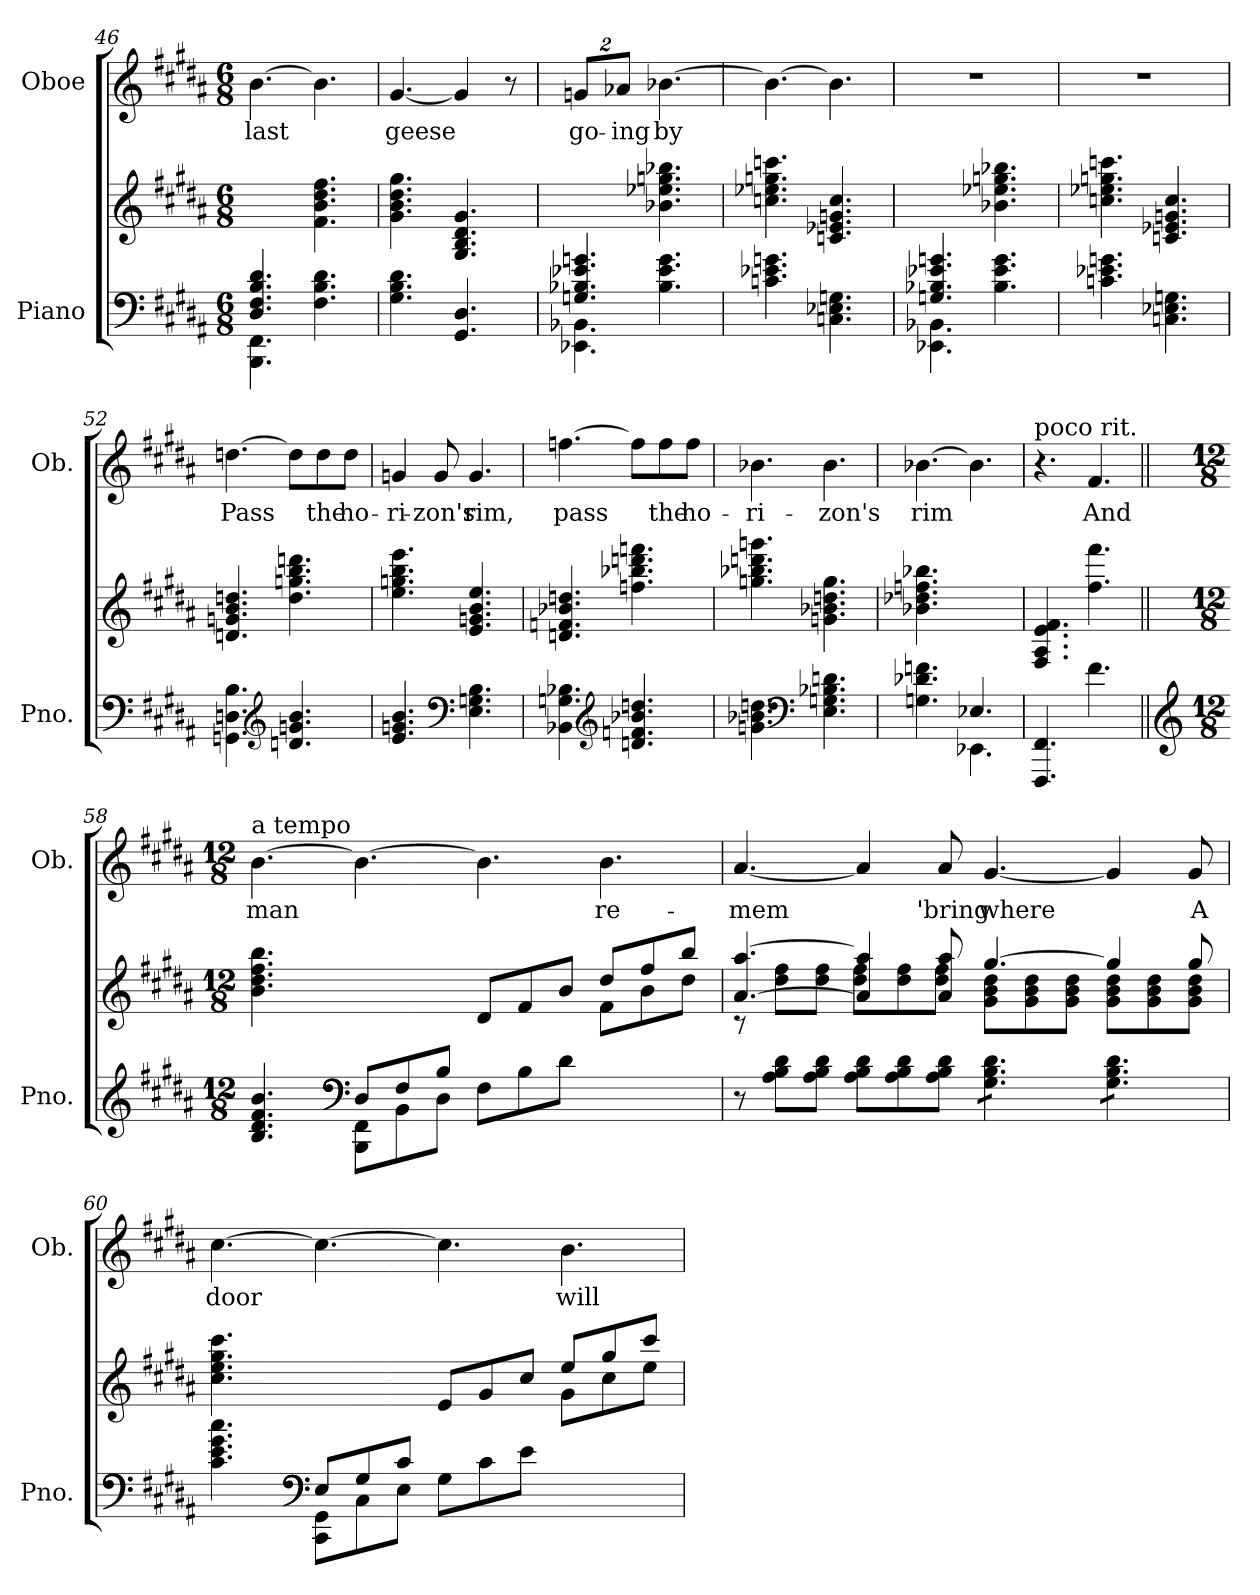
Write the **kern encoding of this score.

**kern	**kern	**kern	**text
*part2	*part2	*part1	*part1
*staff3	*staff2	*staff1	*staff1
*I"Piano	*	*I"Oboe	*
*I'Pno.	*	*I'Ob.	*
*clefF4	*clefG2	*clefG2	*
*k[f#c#g#d#a#]	*k[f#c#g#d#a#]	*k[f#c#g#d#a#]	*
*M6/8	*M6/8	*M6/8	*
=46	=46	=46	=46
*^	*	*	*
!	!	!	!	!LO:LY:b
4.D#/ 4.F#/ 4.B/ 4.d#/	4.BBB\ 4.FF#\	4.ryy	[4.b\	last
4.ryy	4.F#\ 4.B\ 4.d#\	4.f#\ 4.b\ 4.dd#\ 4.ff#\	4.b\]	.
=47	=47	=47	=47	=47
!	!	!	!	!LO:LY:b
*v	*v	*	*	*
4.G#\ 4.B\ 4.d#\	4.g#\ 4.b\ 4.dd#\ 4.gg#\	[4.g#/	geese
4.GG#/ 4.D#/	4.G#/ 4.B/ 4.d#/ 4.g#/	4g#/]	.
.	.	8r	.
=48	=48	=48	=48
*^	*	*	*
!	!	!	!	!LO:LY:b
4.Gn/ 4.B-X/ 4.e-X/ 4.gn/	4.EE-X\ 4.BB-X\	4.ryy	16%3gn/L	go-
!	!	!	!	!LO:LY:b
.	.	.	16%3a-X/J	-ing
!	!	!	!	!LO:LY:b
4.ryy	4.B-\ 4.e-\ 4.g\	4.b-X\ 4.ee-X\ 4.ggn\ 4.bb-X\	[4.b-X\	by
*v	*v	*	*	*
=49	=49	=49	=49
4.cn\ 4.e-X\ 4.gn\	4.ccn\ 4.ee-X\ 4.ggn\ 4.cccn\	4.b-\_	.
4.Cn\ 4.E-X\ 4.Gn\	4.cn/ 4.e-X/ 4.gn/ 4.cc/	4.b-\]	.
=50	=50	=50	=50
*^	*	*	*
4.Gn/ 4.B-X/ 4.e-X/ 4.gn/	4.EE-X\ 4.BB-X\	4.ryy	2.r	.
4.ryy	4.B-\ 4.e-\ 4.g\	4.b-X\ 4.ee-X\ 4.ggn\ 4.bb-X\	.	.
*v	*v	*	*	*
=51	=51	=51	=51
4.cn\ 4.e-X\ 4.gn\	4.ccn\ 4.ee-X\ 4.ggn\ 4.cccn\	2.r	.
4.Cn\ 4.E-X\ 4.Gn\	4.cn/ 4.e-X/ 4.gn/ 4.cc/	.	.
!!LO:LB:g=z
=52	=52	=52	=52
!	!	!	!LO:LY:b
4.GGn\ 4.Dn\ 4.B\	4.dn/ 4.gn/ 4.b/ 4.ddn/	[4.ddn\	Pass
*clefG2	*	*	*
4.dn/ 4.gn/ 4.b/	4.dd\ 4.ggn\ 4.bb\ 4.dddn\	8dd\L]	.
!	!	!	!LO:LY:b
.	.	8dd\	the
!	!	!	!LO:LY:b
.	.	8dd\J	ho-
=53	=53	=53	=53
!	!	!	!LO:LY:b
4.e/ 4.gn/ 4.b/	4.ee\ 4.ggn\ 4.bb\ 4.eee\	4gn/	-ri-
!	!	!	!LO:LY:b
.	.	8g/	-zon's
*clefF4	*	*	*
!	!	!	!LO:LY:b
4.E\ 4.Gn\ 4.B\	4.e/ 4.gn/ 4.b/ 4.ee/	4.g/	rim,
=54	=54	=54	=54
!	!	!	!LO:LY:b
4.BB-X\ 4.Gn\ 4.B-X\	4.dn/ 4.fn/ 4.b-X/ 4.ddn/	[4.ffn\	pass
*clefG2	*	*	*
4.dn/ 4.fn/ 4.b-X/ 4.ddn/	4.ffn\ 4.bb-X\ 4.dddn\ 4.fffn\	8ff\L]	.
!	!	!	!LO:LY:b
.	.	8ff\	the
!	!	!	!LO:LY:b
.	.	8ff\J	ho-
=55	=55	=55	=55
!	!	!	!LO:LY:b
4.gn\ 4.b-X\ 4.ddn\	4.ggn\ 4.bb-X\ 4.dddn\ 4.gggn\	4.b-X\	-ri-
*clefF4	*	*	*
!	!	!	!LO:LY:b
4.E\ 4.Gn\ 4.B-X\ 4.dn\	4.gn\ 4.b-X\ 4.ddn\ 4.gg\	4.b-\	-zon's
=56	=56	=56	=56
*^	*	*	*
!	!	!	!	!LO:LY:b
4.ryy	4.Gn\ 4.d-X\ 4.fn\	4.b-X\ 4.dd-X\ 4.ffn\ 4.bb-X\	[4.b-X\	rim
4.E-X/	4.EE-X\	4.ryy	4.b-\]	.
!!LO:LB:g=z
=57	=57	=57	=57	=57
!	!	!	!LO:TX:a:t=poco rit.	!
*v	*v	*	*	*
4.FFF#/ 4.FF#/	4.F#/ 4.A#/ 4.e/ 4.f#/	4.r	.
!	!	!	!LO:LY:b
4.f#\	4.ff#\ 4.fff#\	4.f#/	And
=58||	=58||	=58||	=58||
*clefG2	*	*	*
*M12/8	*M12/8	*M12/8	*
*^	*^	*	*
!	!	!	!	!LO:TX:a:t=a tempo	!
!	!	!	!	!	!LO:LY:b
4.ryy	4.B/ 4.d#/ 4.f#/ 4.b/	4.b\ 4.dd#\ 4.ff#\ 4.bb\	8ryy	[4.b\	man
*	*	*v	*v	*	*
*clefF4	*	*	*	*
(>8D#/L	(<8BBB\ 8FF#\L	4.ryy	4.b\_	.
8F#/	8BB\	.	.	.
8B/J	8D#\J	.	.	.
4.ryy	8F#\L	8d#/L	4.b\]	.
.	8B\	8f#/	.	.
.	8d#\J	8b/J	.	.
*	*	*^	*	*
!	!	!	!	!	!LO:LY:b
4.ryy	4.ryy	8dd#/L	8f#\L	4.b\	re-
.	.	8ff#/	8b\	.	.
.	.	8bb/J)	8dd#\J)	.	.
*v	*v	*	*	*	*
=59	=59	=59	=59	=59
!	!	!	!	!LO:LY:b
8r	[<4.a#/ [4.aa#/	8r	[4.a#/	-mem
8A#\ 8B\ 8d#\L	.	8dd#\ 8ff#\L	.	.
8A#\ 8B\ 8d#\J	.	8dd#\ 8ff#\J	.	.
8A#\ 8B\ 8d#\L	4a#/] 4aa#/]	8dd#\ 8ff#\L	4a#/]	.
8A#\ 8B\ 8d#\	.	8dd#\ 8ff#\	.	.
!	!	!	!	!LO:LY:b
8A#\ 8B\ 8d#\J	8a#/ 8aa#/	8dd#\ 8ff#\J	8a#/	'bring
!	!	!	!	!LO:LY:b
*tremolo	*	*	*	*
*	*tremolo	*	*	*
8G#\ 8B\ 8d#\L	[4.gg#/	8g#\ 8b\ 8dd#\L	[4.g#/	where
8G#\ 8B\ 8d#\	.	8g#\ 8b\ 8dd#\	.	.
8G#\ 8B\ 8d#\J	.	8g#\ 8b\ 8dd#\J	.	.
8G#\ 8B\ 8d#\L	4gg#/]	8g#\ 8b\ 8dd#\L	4g#/]	.
8G#\ 8B\ 8d#\	.	8g#\ 8b\ 8dd#\	.	.
!	!	!	!	!LO:LY:b
8G#\ 8B\ 8d#\J	8gg#/	8g#\ 8b\ 8dd#\J	8g#/	A
*	*Xtremolo	*	*	*
*Xtremolo	*	*	*	*
!!LO:PB:g=z
=60	=60	=60	=60	=60
*^	*	*	*	*
!	!	!	!	!	!LO:LY:b
4.ryy	4.c#\ 4.e\ 4.g#\ 4.cc#\	4.cc#\ 4.ee\ 4.gg#\ 4.ccc#\	8ryy	[4.cc#\	door
*	*	*v	*v	*	*
*clefF4	*	*	*	*
(>8E/L	(<8CC#\ 8GG#\L	4.ryy	4.cc#\_	.
8G#/	8C#\	.	.	.
8c#/J	8E\J	.	.	.
4.ryy	8G#\L	8e/L	4.cc#\]	.
.	8c#\	8g#/	.	.
.	8e\J	8cc#/J	.	.
*	*	*^	*	*
!	!	!	!	!	!LO:LY:b
4.ryy	4.ryy	8ee/L	8g#\L	4.b\	will
.	.	8gg#/	8cc#\	.	.
.	.	8ccc#/J)	8ee\J)	.	.
*v	*v	*	*	*	*
*	*v	*v	*	*
=	=	=	=
*-	*-	*-	*-
